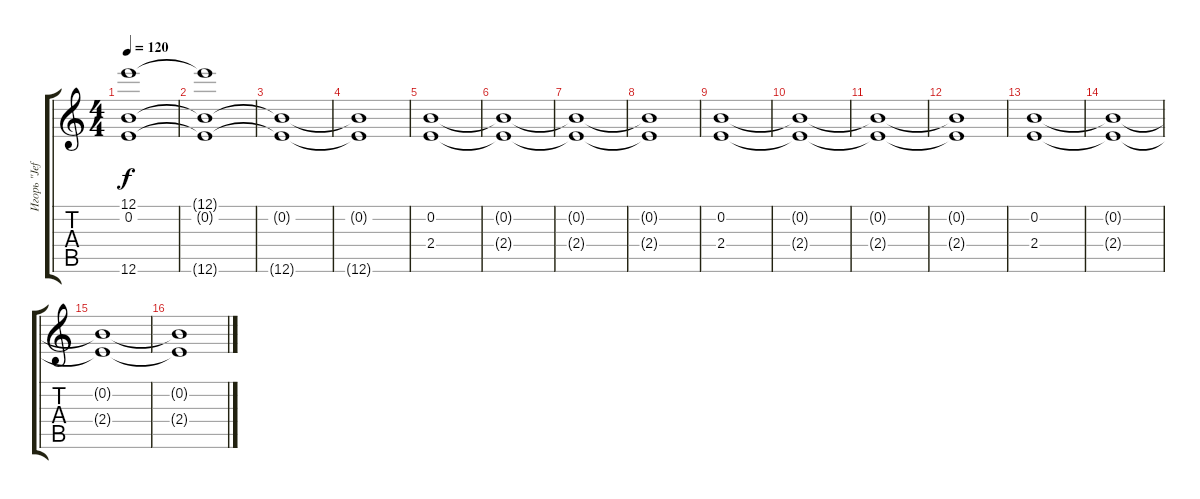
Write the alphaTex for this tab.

\track ("Игорь \"Jeff\" Поляков" "Игорь \"Jef") {instrument distortionguitar}
\staff {score tabs}
\tuning (E4 B3 G3 D3 A2 E2) {hide}
\ts (4 4)
\tempo 120
\clef g2
\ks c
(12.1 0.2 12.6).1{dy f} |
(12.1{t} 0.2{t} 12.6{t}).1 |
(0.2{t} 12.6{t}).1 |
(0.2{t} 12.6{t}).1 |
(0.2 2.4).1 |
(0.2{t} 2.4{t}).1 |
(0.2{t} 2.4{t}).1 |
(0.2{t} 2.4{t}).1 |
(0.2 2.4).1 |
(0.2{t} 2.4{t}).1 |
(0.2{t} 2.4{t}).1 |
(0.2{t} 2.4{t}).1 |
(0.2 2.4).1 |
(0.2{t} 2.4{t}).1 |
(0.2{t} 2.4{t}).1 |
(0.2{t} 2.4{t}).1
